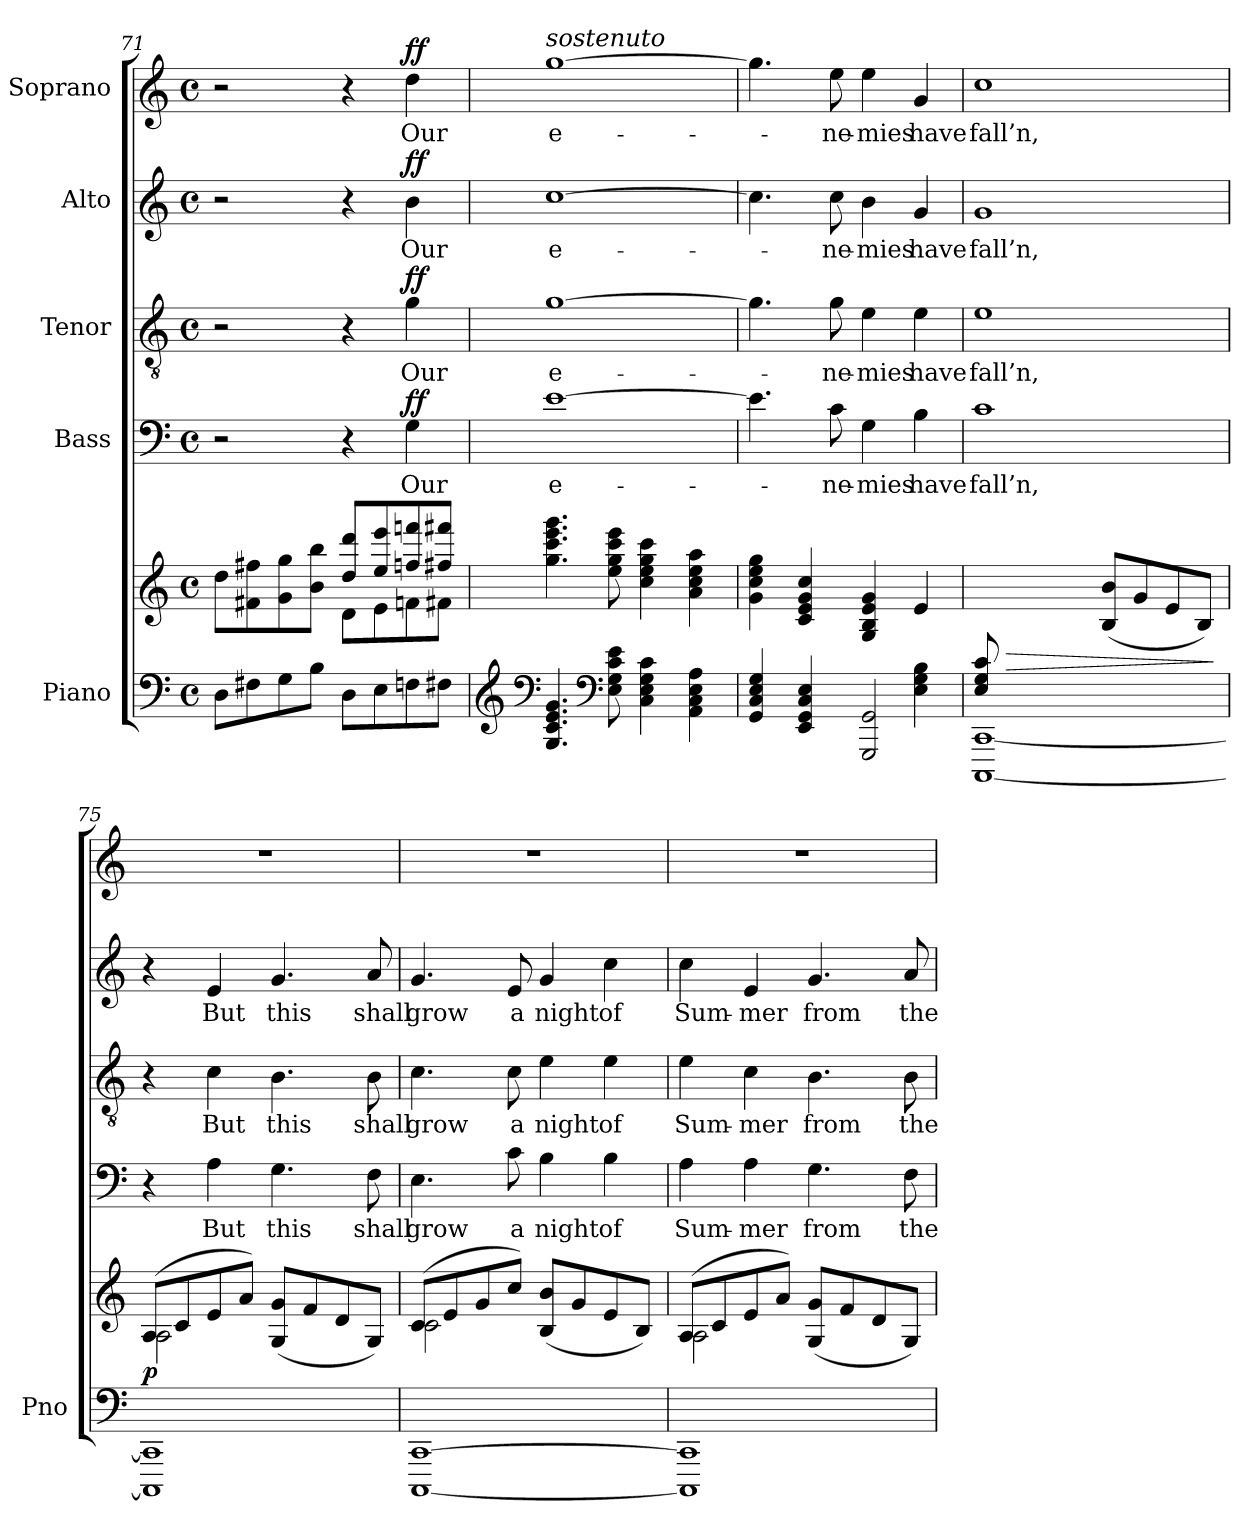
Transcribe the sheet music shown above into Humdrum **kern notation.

**kern	**kern	**dynam	**kern	**text	**dynam	**kern	**text	**dynam	**kern	**text	**dynam	**kern	**text	**dynam
*part5	*part5	*part5	*part4	*part4	*part4	*part3	*part3	*part3	*part2	*part2	*part2	*part1	*part1	*part1
*staff6	*staff5	*staff5/6	*staff4	*staff4	*staff4	*staff3	*staff3	*staff3	*staff2	*staff2	*staff2	*staff1	*staff1	*staff1
*I"Piano	*	*	*I"Bass	*	*	*I"Tenor	*	*	*I"Alto	*	*	*I"Soprano	*	*
*I'Pno	*	*	*	*	*	*	*	*	*	*	*	*	*	*
*clefF4	*clefG2	*	*clefF4	*	*	*clefGv2	*	*	*clefG2	*	*	*clefG2	*	*
*k[]	*k[]	*	*k[]	*	*	*k[]	*	*	*k[]	*	*	*k[]	*	*
*M4/4	*M4/4	*	*M4/4	*	*	*M4/4	*	*	*M4/4	*	*	*M4/4	*	*
*met(c)	*met(c)	*	*met(c)	*	*	*met(c)	*	*	*met(c)	*	*	*met(c)	*	*
=71	=71	=71	=71	=71	=71	=71	=71	=71	=71	=71	=71	=71	=71	=71
*^	*^	*	*	*	*	*	*	*	*	*	*	*	*	*
8D\L	2ryy	8dd\L	2ryy	.	2r	.	.	2r	.	.	2r	.	.	2r	.	.
8F#X\	.	8f#X\ 8ff#X\	.	.	.	.	.	.	.	.	.	.	.	.	.	.
8G\	.	8g\ 8gg\	.	.	.	.	.	.	.	.	.	.	.	.	.	.
8B\J	.	8b\ 8bb\J	.	.	.	.	.	.	.	.	.	.	.	.	.	.
2ryy	8D\L	8dd/ 8ddd/L	8d\L	.	4r	.	.	4r	.	.	4r	.	.	4r	.	.
.	8E\	8ee/ 8eee/	8e\	.	.	.	.	.	.	.	.	.	.	.	.	.
!	!	!	!	!	!	!	!LO:DY:a	!	!	!LO:DY:a	!	!	!LO:DY:a	!	!	!LO:DY:a
.	8Fn\	8ffn/ 8fffn/	8fn\	.	4G\	Our	ff	4g\	Our	ff	4b\	Our	ff	4dd\	Our	ff
.	8F#X\J	8ff#X/ 8fff#X/J	8f#X\J	.	.	.	.	.	.	.	.	.	.	.	.	.
*v	*v	*	*	*	*	*	*	*	*	*	*	*	*	*	*	*
*	*v	*v	*	*	*	*	*	*	*	*	*	*	*	*	*
=72	=72	=72	=72	=72	=72	=72	=72	=72	=72	=72	=72	=72	=72	=72
*clefG2	*	*	*	*	*	*	*	*	*	*	*	*	*	*
*^	*^	*	*	*	*	*	*	*	*	*	*	*	*	*
!	!	!	!	!	!	!	!	!	!	!	!	!	!	!LO:TX:i:t=sostenuto	!	!
!	!	!	!	!LO:DY:b	!	!	!	!	!	!	!	!	!	!	!	!
!	!	!	!	!LO:DY:n=1:b	!	!	!	!	!	!	!	!	!	!	!	!
*v	*v	*	*	*	*	*	*	*	*	*	*	*	*	*	*	*
*	*v	*v	*	*	*	*	*	*	*	*	*	*	*	*	*
4.G/ 4.c/ 4.e/ 4.g/	4.gg\ 4.ccc\ 4.eee\ 4.ggg\	ff other-dynamics	[1e	e-	.	[1g	e-	.	[1cc	e-	.	[1gg	e-	.
*clefF4	*	*	*	*	*	*	*	*	*	*	*	*	*	*
8E\ 8G\ 8c\ 8e\	8ee\ 8gg\ 8ccc\ 8eee\	.	.	.	.	.	.	.	.	.	.	.	.	.
4C\ 4E\ 4G\ 4c\	4cc\ 4ee\ 4gg\ 4ccc\	.	.	.	.	.	.	.	.	.	.	.	.	.
4AA\ 4C\ 4E\ 4A\	4a\ 4cc\ 4ee\ 4aa\	.	.	.	.	.	.	.	.	.	.	.	.	.
=73	=73	=73	=73	=73	=73	=73	=73	=73	=73	=73	=73	=73	=73	=73
*^	*	*	*	*	*	*	*	*	*	*	*	*	*	*
2.ryy	4GG/ 4C/ 4E/ 4G/	4g\ 4cc\ 4ee\ 4gg\	.	4.e\]	.	.	4.g\]	.	.	4.cc\]	.	.	4.gg\]	.	.
.	4EE/ 4GG/ 4C/ 4E/	4c/ 4e/ 4g/ 4cc/	.	.	.	.	.	.	.	.	.	.	.	.	.
.	.	.	.	8c\	-ne-	.	8g\	-ne-	.	8cc\	-ne-	.	8ee\	-ne-	.
.	2GGG/ 2GG/	4G/ 4B/ 4e/ 4g/	.	4G\	-mies	.	4e\	-mies	.	4b\	-mies	.	4ee\	-mies	.
4E\ 4G\ 4B\	.	4e/	.	4B\	have	.	4e\	have	.	4g/	have	.	4g/	have	.
=74	=74	=74	=74	=74	=74	=74	=74	=74	=74	=74	=74	=74	=74	=74	=74
(>8E/ 8G/ 8c/L	[1CCC [1CC	8ryy	.	1c	fall’n,	.	1e	fall’n,	.	1g	fall’n,	.	1cc	fall’n,	.
!	!	!	!LO:HP:b	!	!	!	!	!	!	!	!	!	!	!	!
2..ryy	.	8e/	>	.	.	.	.	.	.	.	.	.	.	.	.
.	.	8g/	.	.	.	.	.	.	.	.	.	.	.	.	.
.	.	8cc/J)	.	.	.	.	.	.	.	.	.	.	.	.	.
.	.	(>8B/ 8b/L	.	.	.	.	.	.	.	.	.	.	.	.	.
.	.	8g/	.	.	.	.	.	.	.	.	.	.	.	.	.
.	.	8e/	.	.	.	.	.	.	.	.	.	.	.	.	.
.	.	8B/J)	.	.	.	.	.	.	.	.	.	.	.	.	.
*v	*v	*	*	*	*	*	*	*	*	*	*	*	*	*	*
.	.	]	.	.	.	.	.	.	.	.	.	.	.	.
=75	=75	=75	=75	=75	=75	=75	=75	=75	=75	=75	=75	=75	=75	=75
*	*^	*	*	*	*	*	*	*	*	*	*	*	*	*
!	!	!	!LO:DY:b	!	!	!	!	!	!	!	!	!	!	!	!
1CCC] 1CC]	(>8A/L	2A\	p	4r	.	.	4r	.	.	4r	.	.	1r	.	.
.	8c/	.	.	.	.	.	.	.	.	.	.	.	.	.	.
!	!	!	!	!	!	!LO:DY:a	!	!	!	!	!	!	!	!	!
!	!	!	!	!	!	!LO:DY:n=1:a	!	!	!LO:DY:a	!	!	!	!	!	!
!	!	!	!	!	!	!	!	!	!LO:DY:n=1:a	!	!	!LO:DY:a	!	!	!
!	!	!	!	!	!	!	!	!	!	!	!	!LO:DY:n=1:a	!	!	!
.	8e/	.	.	4A\	But	mp other-dynamics	4c\	But	mp other-dynamics	4e/	But	mp other-dynamics	.	.	.
.	8a/J)	.	.	.	.	.	.	.	.	.	.	.	.	.	.
.	(>8G/ 8g/L	2ryy	.	4.G\	this	.	4.B\	this	.	4.g/	this	.	.	.	.
.	8f/	.	.	.	.	.	.	.	.	.	.	.	.	.	.
.	8d/	.	.	.	.	.	.	.	.	.	.	.	.	.	.
.	8G/J)	.	.	8F\	shall	.	8B\	shall	.	8a/	shall	.	.	.	.
=76	=76	=76	=76	=76	=76	=76	=76	=76	=76	=76	=76	=76	=76	=76	=76
[1CCC [1CC	(>8c/L	2c\	.	4.E\	grow	.	4.c\	grow	.	4.g/	grow	.	1r	.	.
.	8e/	.	.	.	.	.	.	.	.	.	.	.	.	.	.
.	8g/	.	.	.	.	.	.	.	.	.	.	.	.	.	.
.	8cc/J)	.	.	8c\	a	.	8c\	a	.	8e/	a	.	.	.	.
.	(>8B/ 8b/L	2ryy	.	4B\	night	.	4e\	night	.	4g/	night	.	.	.	.
.	8g/	.	.	.	.	.	.	.	.	.	.	.	.	.	.
.	8e/	.	.	4B\	of	.	4e\	of	.	4cc\	of	.	.	.	.
.	8B/J)	.	.	.	.	.	.	.	.	.	.	.	.	.	.
=77	=77	=77	=77	=77	=77	=77	=77	=77	=77	=77	=77	=77	=77	=77	=77
1CCC] 1CC]	(>8A/L	2A\	.	4A\	Sum-	.	4e\	Sum-	.	4cc\	Sum-	.	1r	.	.
.	8c/	.	.	.	.	.	.	.	.	.	.	.	.	.	.
.	8e/	.	.	4A\	-mer	.	4c\	-mer	.	4e/	-mer	.	.	.	.
.	8a/J)	.	.	.	.	.	.	.	.	.	.	.	.	.	.
.	(>8G/ 8g/L	2ryy	.	4.G\	from	.	4.B\	from	.	4.g/	from	.	.	.	.
.	8f/	.	.	.	.	.	.	.	.	.	.	.	.	.	.
.	8d/	.	.	.	.	.	.	.	.	.	.	.	.	.	.
.	8G/J)	.	.	8F\	the	.	8B\	the	.	8a/	the	.	.	.	.
*	*v	*v	*	*	*	*	*	*	*	*	*	*	*	*	*
=	=	=	=	=	=	=	=	=	=	=	=	=	=	=
*-	*-	*-	*-	*-	*-	*-	*-	*-	*-	*-	*-	*-	*-	*-
